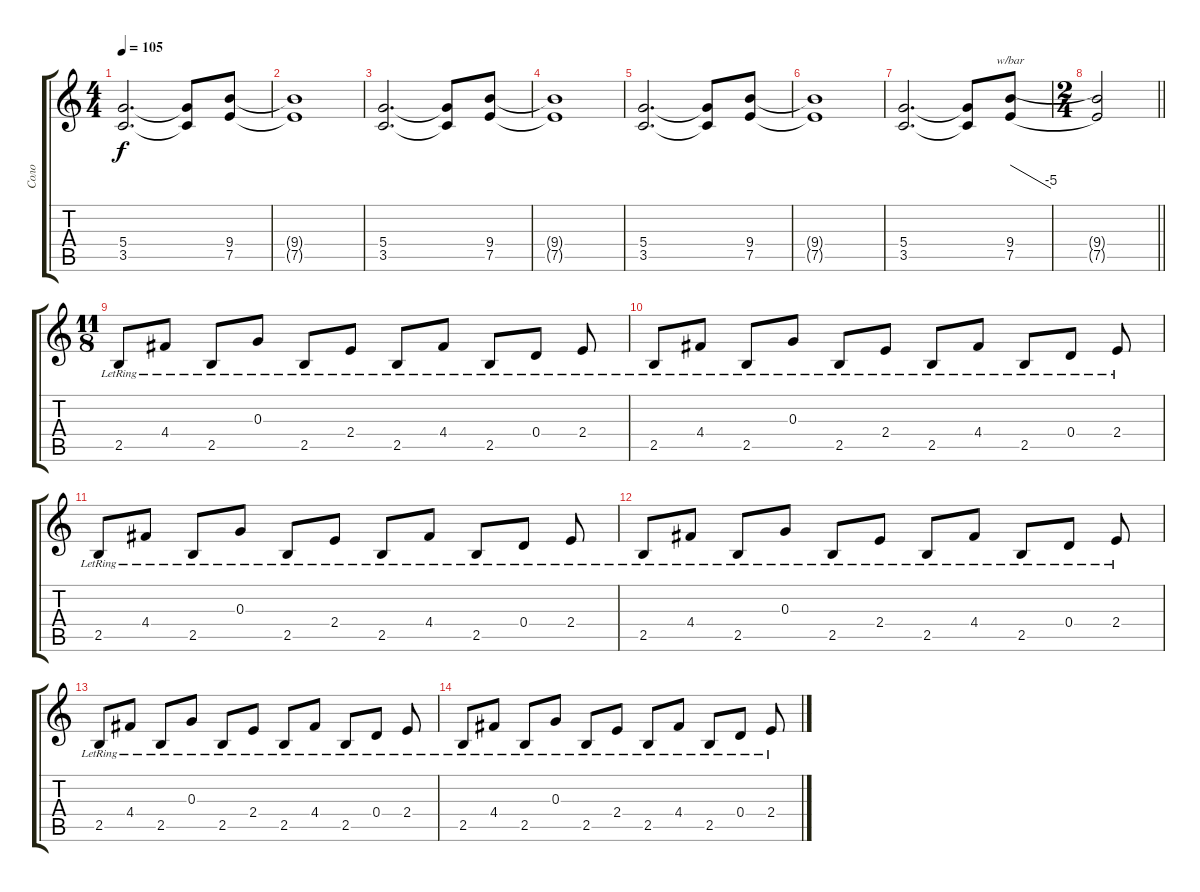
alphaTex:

\track ("Соло" "Соло") {instrument electricguitarjazz}
\staff {score tabs}
\tuning (E4 B3 G3 D3 A2 E2) {hide}
\ts (4 4)
\tempo 105
\clef g2
\ks c
(5.4 3.5).2{d dy f} (5.4{t} 3.5{t}).8 (9.4 7.5).8 |
(9.4{t} 7.5{t}).1 |
(5.4 3.5).2{d} (5.4{t} 3.5{t}).8 (9.4 7.5).8 |
(9.4{t} 7.5{t}).1 |
(5.4 3.5).2{d} (5.4{t} 3.5{t}).8 (9.4 7.5).8 |
(9.4{t} 7.5{t}).1 |
(5.4 3.5).2{d} (5.4{t} 3.5{t}).8 (9.4 7.5).8{tbe (dive default 0 0 60 -20)} |
\ts (2 4)
\barLineRight lightlight
(9.4{t} 7.5{t}).2 |
\ts (11 8)
2.5{lr}.8{instrument electricguitarjazz} 4.4{lr}.8 2.5{lr}.8 0.3{lr}.8 2.5{lr}.8 2.4{lr}.8 2.5{lr}.8 4.4{lr}.8 2.5{lr}.8 0.4{lr}.8 2.4{lr}.8 |
2.5{lr}.8 4.4{lr}.8 2.5{lr}.8 0.3{lr}.8 2.5{lr}.8 2.4{lr}.8 2.5{lr}.8 4.4{lr}.8 2.5{lr}.8 0.4{lr}.8 2.4{lr}.8 |
2.5{lr}.8 4.4{lr}.8 2.5{lr}.8 0.3{lr}.8 2.5{lr}.8 2.4{lr}.8 2.5{lr}.8 4.4{lr}.8 2.5{lr}.8 0.4{lr}.8 2.4{lr}.8 |
2.5{lr}.8{volume 3} 4.4{lr}.8 2.5{lr}.8 0.3{lr}.8 2.5{lr}.8 2.4{lr}.8 2.5{lr}.8 4.4{lr}.8 2.5{lr}.8 0.4{lr}.8 2.4{lr}.8 |
2.5{lr}.8 4.4{lr}.8 2.5{lr}.8 0.3{lr}.8 2.5{lr}.8 2.4{lr}.8 2.5{lr}.8 4.4{lr}.8 2.5{lr}.8 0.4{lr}.8 2.4{lr}.8 |
2.5{lr}.8 4.4{lr}.8 2.5{lr}.8 0.3{lr}.8 2.5{lr}.8 2.4{lr}.8 2.5{lr}.8 4.4{lr}.8 2.5{lr}.8 0.4{lr}.8 2.4{lr}.8
